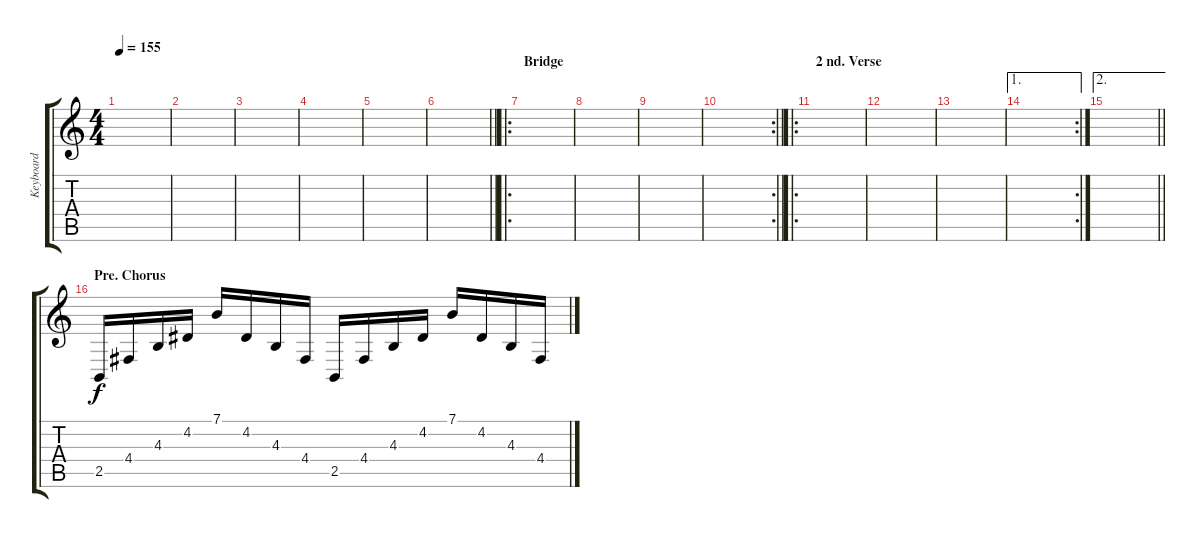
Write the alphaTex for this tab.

\track ("Keyboard" "Keyboard") {instrument lead2sawtooth}
\staff {score tabs}
\tuning (E4 B3 G3 D3 A2 E2) {hide}
\ts (4 4)
\tempo 155
\clef g2
\ks c
|
|
|
|
|
\barLineRight lightlight
|
\ro
\section ("" "Bridge")
|
|
|
\rc 2
\barLineRight lightlight
|
\ro
\section ("" "2 nd. Verse")
|
|
|
\ae 1
\rc 2
|
\ae 2
\barLineRight lightlight
|
\section ("" "Pre. Chorus")
2.5.16 4.4.16 4.3.16 4.2.16 7.1.16 4.2.16 4.3.16 4.4.16 2.5.16 4.4.16 4.3.16 4.2.16 7.1.16 4.2.16 4.3.16 4.4.16
